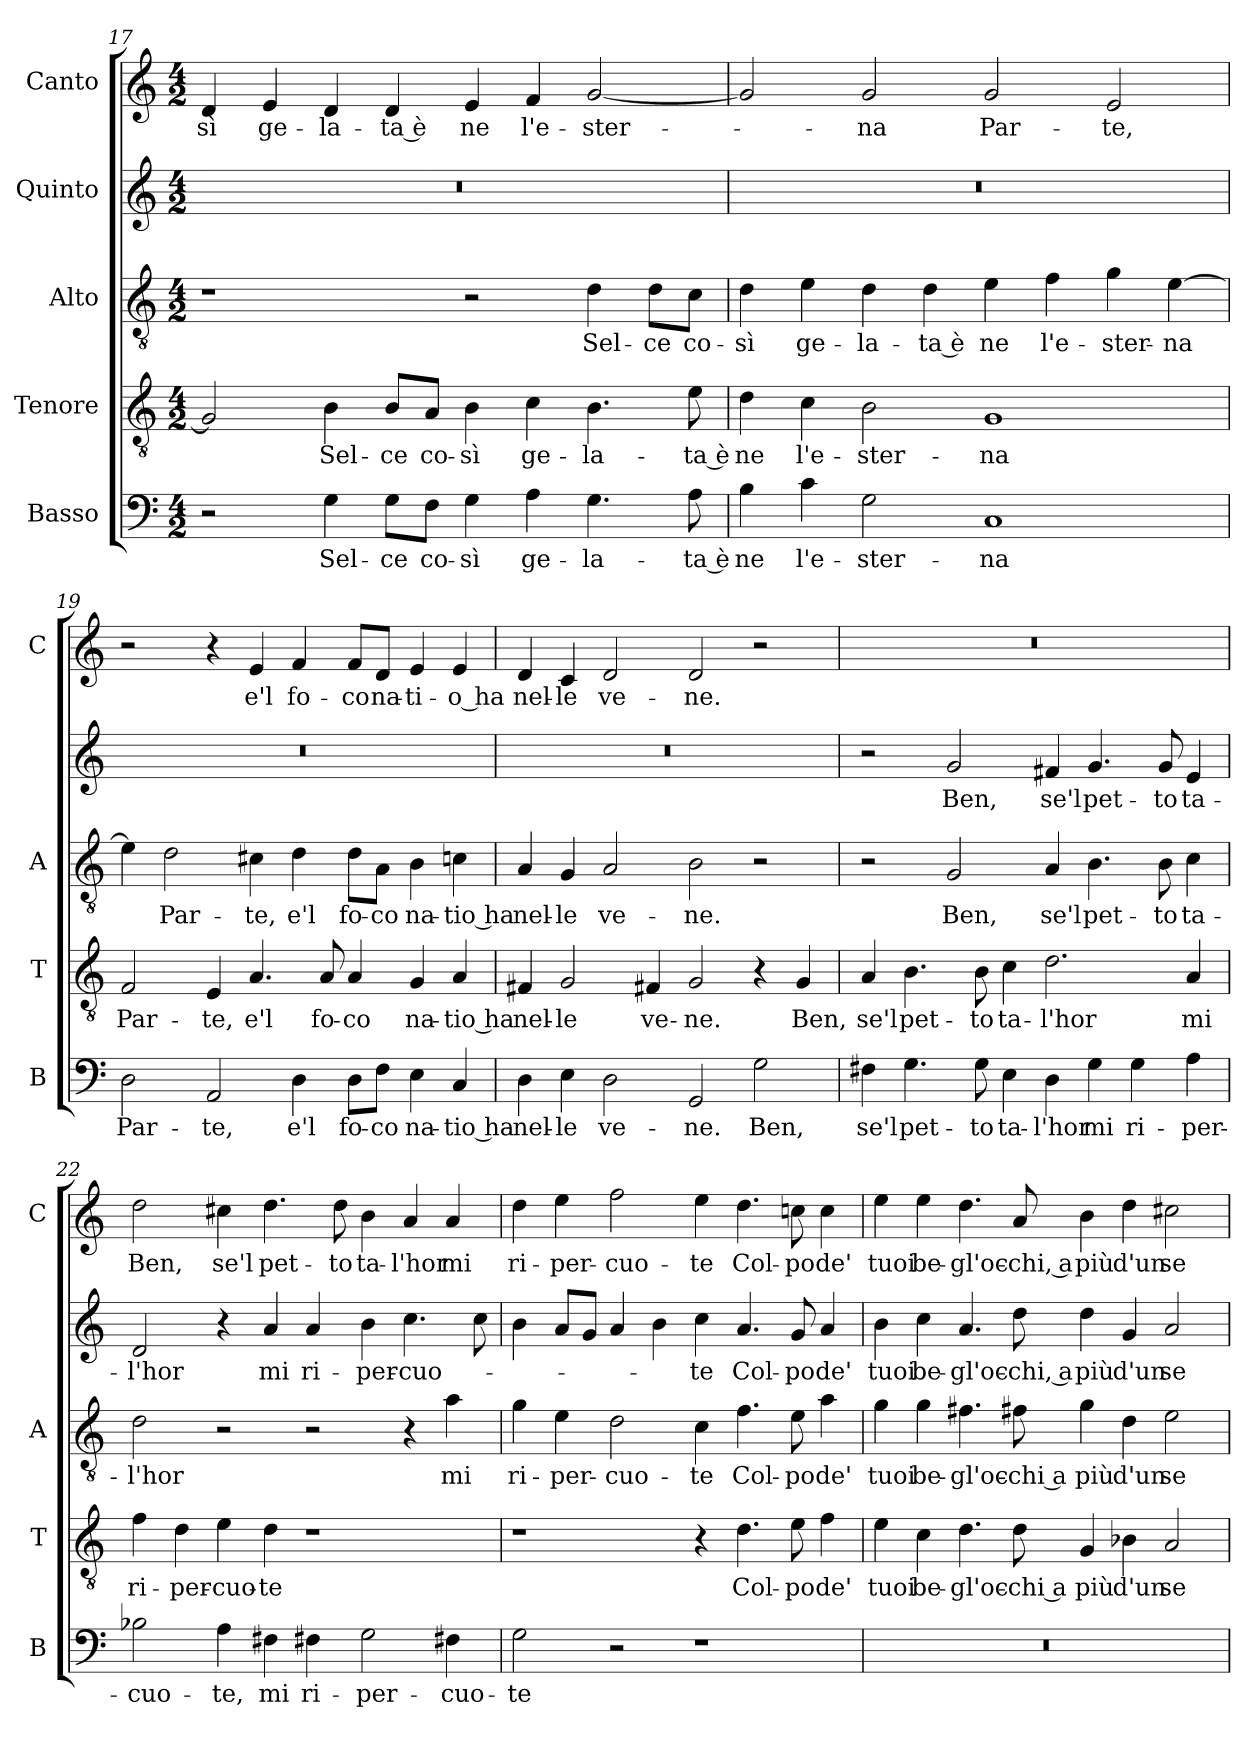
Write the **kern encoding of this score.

**kern	**text	**kern	**text	**kern	**text	**kern	**text	**kern	**text
*part5	*part5	*part4	*part4	*part3	*part3	*part2	*part2	*part1	*part1
*staff5	*staff5	*staff4	*staff4	*staff3	*staff3	*staff2	*staff2	*staff1	*staff1
*I"Basso	*	*I"Tenore	*	*I"Alto	*	*I"Quinto	*	*I"Canto	*
*I'B	*	*I'T	*	*I'A	*	*	*	*I'C	*
*clefF4	*	*clefGv2	*	*clefGv2	*	*clefG2	*	*clefG2	*
*k[]	*	*k[]	*	*k[]	*	*k[]	*	*k[]	*
*C:	*	*C:	*	*C:	*	*C:	*	*C:	*
*M4/2	*	*M4/2	*	*M4/2	*	*M4/2	*	*M4/2	*
=17	=17	=17	=17	=17	=17	=17	=17	=17	=17
2r	.	2G]	.	1r	.	0r	.	4d	-sì
.	.	.	.	.	.	.	.	4e	ge-
4G	Sel-	4B	Sel-	.	.	.	.	4d	-la-
8G\L	-ce	8B/L	-ce	.	.	.	.	4d	-ta è
8F\J	co-	8A/J	co-	.	.	.	.	.	.
4G	-sì	4B	-sì	2r	.	.	.	4e	ne
4A	ge-	4c	ge-	.	.	.	.	4f	l'e-
4.G	-la-	4.B	-la-	4d	Sel-	.	.	[2g	-ster-
.	.	.	.	8d\L	-ce	.	.	.	.
8A	-ta è	8e	-ta è	8c\J	co-	.	.	.	.
=18	=18	=18	=18	=18	=18	=18	=18	=18	=18
4B	ne	4d	ne	4d	-sì	0r	.	2g]	.
4c	l'e-	4c	l'e-	4e	ge-	.	.	.	.
2G	-ster-	2B	-ster-	4d	-la-	.	.	2g	-na
.	.	.	.	4d	-ta è	.	.	.	.
1C	-na	1G	-na	4e	ne	.	.	2g	Par-
.	.	.	.	4f	l'e-	.	.	.	.
.	.	.	.	4g	-ster-	.	.	2e	-te,
.	.	.	.	[4e	-na	.	.	.	.
=19	=19	=19	=19	=19	=19	=19	=19	=19	=19
2D	Par-	2F	Par-	4e]	.	0r	.	2r	.
.	.	.	.	2d	Par-	.	.	.	.
2AA	-te,	4E	-te,	.	.	.	.	4r	.
.	.	4.A	e'l	4c#X	-te,	.	.	4e	e'l
4D	e'l	.	.	4d	e'l	.	.	4f	fo-
.	.	8A	fo-	.	.	.	.	.	.
8D\L	fo-	4A	-co	8d\L	fo-	.	.	8f/L	-co
8F\J	-co	.	.	8A\J	-co	.	.	8d/J	na-
4E	na-	4G	na-	4B	na-	.	.	4e	-ti-
4C	-tio ha	4A	-tio ha	4cn	-tio ha	.	.	4e	-o ha
=20	=20	=20	=20	=20	=20	=20	=20	=20	=20
4D	nel-	4F#X	nel-	4A	nel-	0r	.	4d	nel-
4E	-le	2G	-le	4G	-le	.	.	4c	-le
2D	ve-	.	.	2A	ve-	.	.	2d	ve-
.	.	4F#X	ve-	.	.	.	.	.	.
2GG	-ne.	2G	-ne.	2B	-ne.	.	.	2d	-ne.
2G	Ben,	4r	.	2r	.	.	.	2r	.
.	.	4G	Ben,	.	.	.	.	.	.
=21	=21	=21	=21	=21	=21	=21	=21	=21	=21
4F#X	se'l	4A	se'l	2r	.	2r	.	0r	.
4.G	pet-	4.B	pet-	.	.	.	.	.	.
.	.	.	.	2G	Ben,	2g	Ben,	.	.
8G	-to	8B	-to	.	.	.	.	.	.
4E	ta-	4c	ta-	.	.	.	.	.	.
4D	-l'hor	2.d	-l'hor	4A	se'l	4f#X	se'l	.	.
4G	mi	.	.	4.B	pet-	4.g	pet-	.	.
4G	ri-	.	.	.	.	.	.	.	.
.	.	.	.	8B	-to	8g	-to	.	.
4A	-per-	4A	mi	4c	ta-	4e	ta-	.	.
=22	=22	=22	=22	=22	=22	=22	=22	=22	=22
2B-X	-cuo-	4f	ri-	2d	-l'hor	2d	-l'hor	2dd	Ben,
.	.	4d	-per-	.	.	.	.	.	.
4A	-te,	4e	-cuo-	2r	.	4r	.	4cc#X	se'l
4F#X	mi	4d	-te	.	.	4a	mi	4.dd	pet-
4F#X	ri-	1r	.	2r	.	4a	ri-	.	.
.	.	.	.	.	.	.	.	8dd	-to
2G	-per-	.	.	.	.	4b	-per-	4b	ta-
.	.	.	.	4r	.	4.cc	-cuo-	4a	-l'hor
4F#X	-cuo-	.	.	4a	mi	.	.	4a	mi
.	.	.	.	.	.	8cc	.	.	.
=23	=23	=23	=23	=23	=23	=23	=23	=23	=23
2G	-te	1r	.	4g	ri-	4b	.	4dd	ri-
.	.	.	.	4e	-per-	8aL	.	4ee	-per-
.	.	.	.	.	.	8gJ	.	.	.
2r	.	.	.	2d	-cuo-	4a	.	2ff	-cuo-
.	.	.	.	.	.	4b	.	.	.
1r	.	4r	.	4c	-te	4cc	-te	4ee	-te
.	.	4.d	Col-	4.f	Col-	4.a	Col-	4.dd	Col-
.	.	8e	-po	8e	-po	8g	-po	8ccn	-po
.	.	4f	de'	4a	de'	4a	de'	4cc	de'
=24	=24	=24	=24	=24	=24	=24	=24	=24	=24
0r	.	4e	tuoi	4g	tuoi	4b	tuoi	4ee	tuoi
.	.	4c	be-	4g	be-	4cc	be-	4ee	be-
.	.	4.d	-gl'oc-	4.f#X	-gl'oc-	4.a	-gl'oc-	4.dd	-gl'oc-
.	.	8d	-chi a	8f#X	-chi a	8dd	-chi, a	8a	-chi, a
.	.	4G	più	4g	più	4dd	più	4b	più
.	.	4B-X	d'un	4d	d'un	4g	d'un	4dd	d'un
.	.	2A	se-	2e	se-	2a	se-	2cc#X	se-
=	=	=	=	=	=	=	=	=	=
*-	*-	*-	*-	*-	*-	*-	*-	*-	*-
